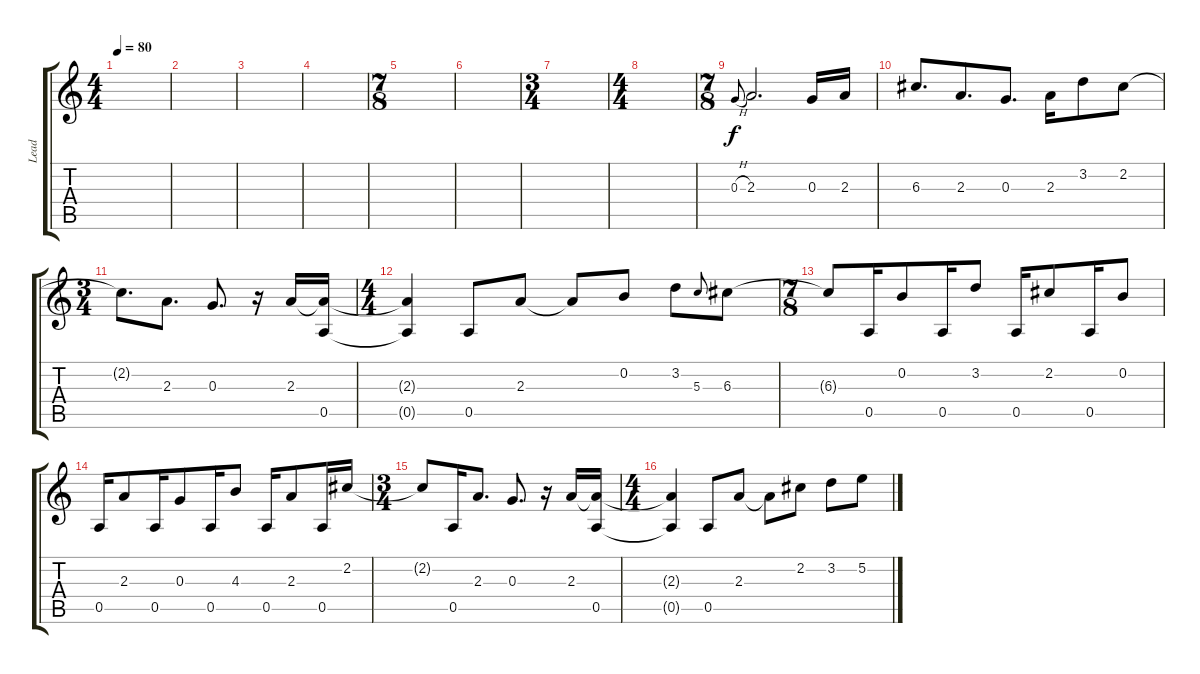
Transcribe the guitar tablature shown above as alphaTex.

\track ("Lead" "Lead") {instrument distortionguitar}
\staff {score tabs}
\tuning (E4 B3 G3 D3 A2 E2) {hide}
\ts (4 4)
\tempo 80
\clef g2
\ks c
|
|
|
|
\ts (7 8)
|
|
\ts (3 4)
|
\ts (4 4)
|
\ts (7 8)
0.3{h}.8{gr onbeat} 2.3.2{d} 0.3.16 2.3.16 |
6.3.8{d} 2.3.8{d} 0.3.8{d} 2.3.16 3.2.8 2.2.8 |
\ts (3 4)
2.2{t}.8{d} 2.3.8{d} 0.3.8{d} r.16 2.3.16 (2.3{t} 0.5).16 |
\ts (4 4)
(2.3{t} 0.5{t}).4 0.5.8 2.3.8 2.3{t}.8 0.2.8 3.2.8 5.3.8{gr onbeat} 6.3.8 |
\ts (7 8)
6.3{t}.8 0.5.16 0.2.8 0.5.16 3.2.8 0.5.16 2.2.8 0.5.16 0.2.8 |
0.5.16 2.3.8 0.5.16 0.3.8 0.5.16 4.3.8 0.5.16 2.3.8 0.5.16 2.2.16 |
\ts (3 4)
2.2{t}.8 0.5.16 2.3.8{d} 0.3.8{d} r.16 2.3.16 (2.3{t} 0.5).16 |
\ts (4 4)
(2.3{t} 0.5{t}).4 0.5.8 2.3.8 2.3{t}.8 2.2.8 3.2.8 5.2.8
